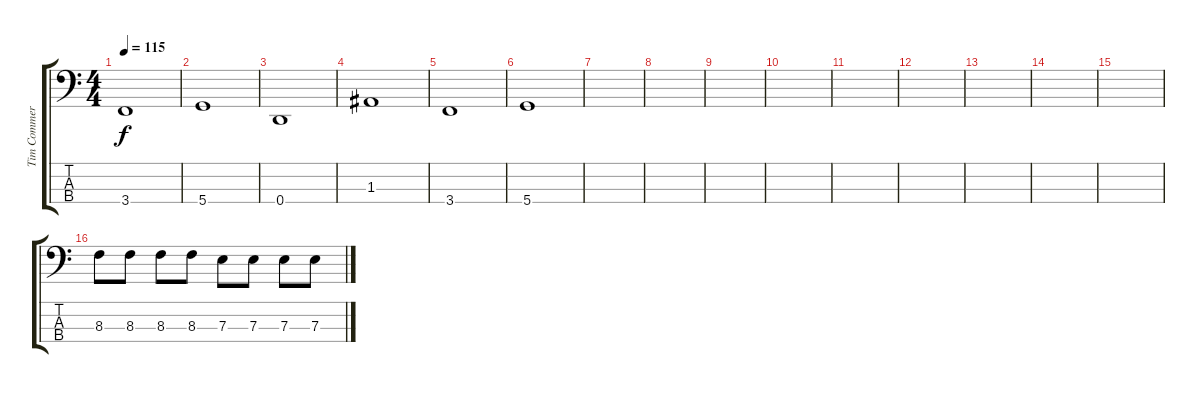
\track ("Tim Commerford - Bass" "Tim Commer") {instrument electricbassfinger}
\staff {score tabs}
\tuning (G2 D2 A1 D1) {hide}
\ts (4 4)
\tempo 115
\clef f4
\ks c
3.4.1{dy f} |
5.4.1 |
0.4.1 |
1.3.1 |
3.4.1 |
5.4.1 |
|
|
|
|
|
|
|
|
|
8.3.8 8.3.8 8.3.8 8.3.8 7.3.8 7.3.8 7.3.8 7.3.8
